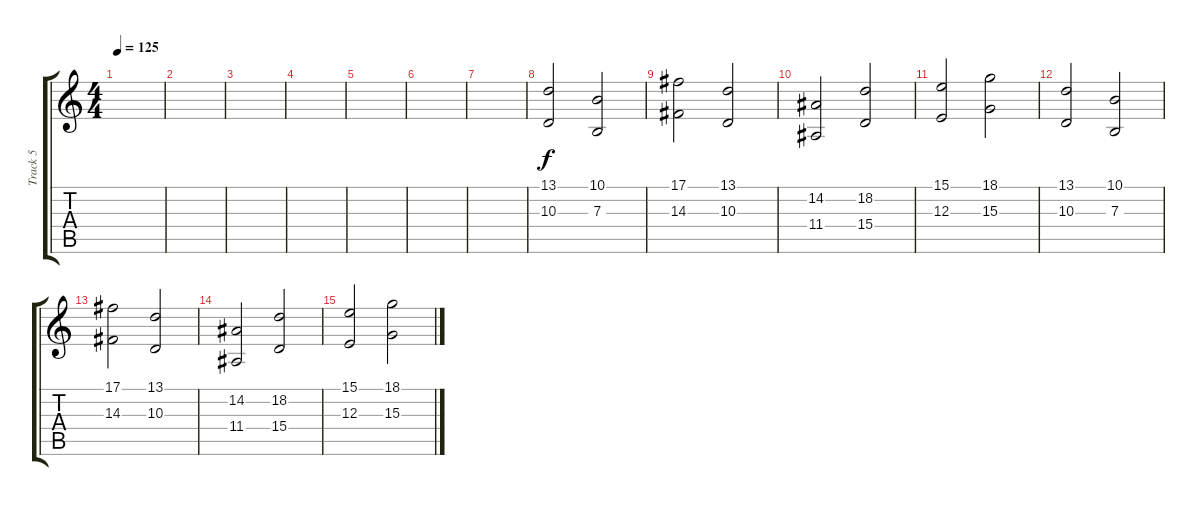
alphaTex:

\track ("Track 5" "Track 5") {instrument stringensemble1}
\staff {score tabs}
\tuning (Db4 Ab3 E3 B2 Gb2 B1) {hide}
\ts (4 4)
\tempo 125
\clef g2
\ks c
|
|
|
|
|
|
|
(13.1 10.3).2 (10.1 7.3).2 |
(17.1 14.3).2 (13.1 10.3).2 |
(14.2 11.4).2 (18.2 15.4).2 |
(15.1 12.3).2 (18.1 15.3).2 |
(13.1 10.3).2 (10.1 7.3).2 |
(17.1 14.3).2 (13.1 10.3).2 |
(14.2 11.4).2 (18.2 15.4).2 |
(15.1 12.3).2 (18.1 15.3).2
